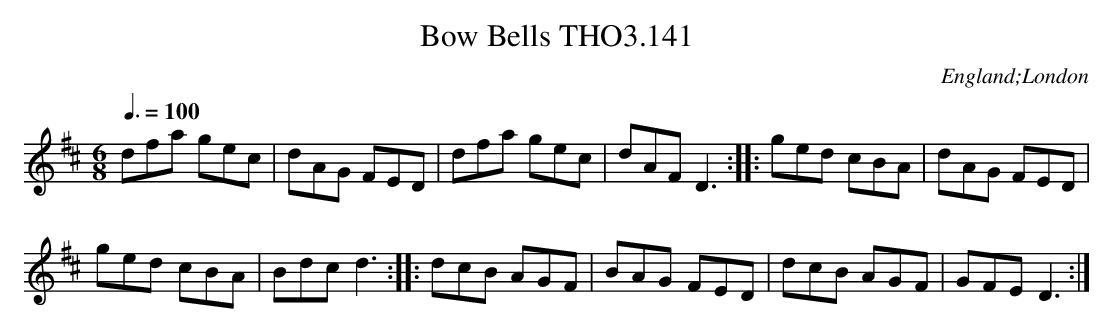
X:1
T:Bow Bells THO3.141
O:England;London
M:6/8
L:1/8
Q:3/8=100
K:D
dfa gec|dAG FED|dfa gec|dAF D3::ged cBA|dAG FED|
ged cBA|Bdc d3::dcB AGF|BAG FED|dcB AGF|GFE D3:|
